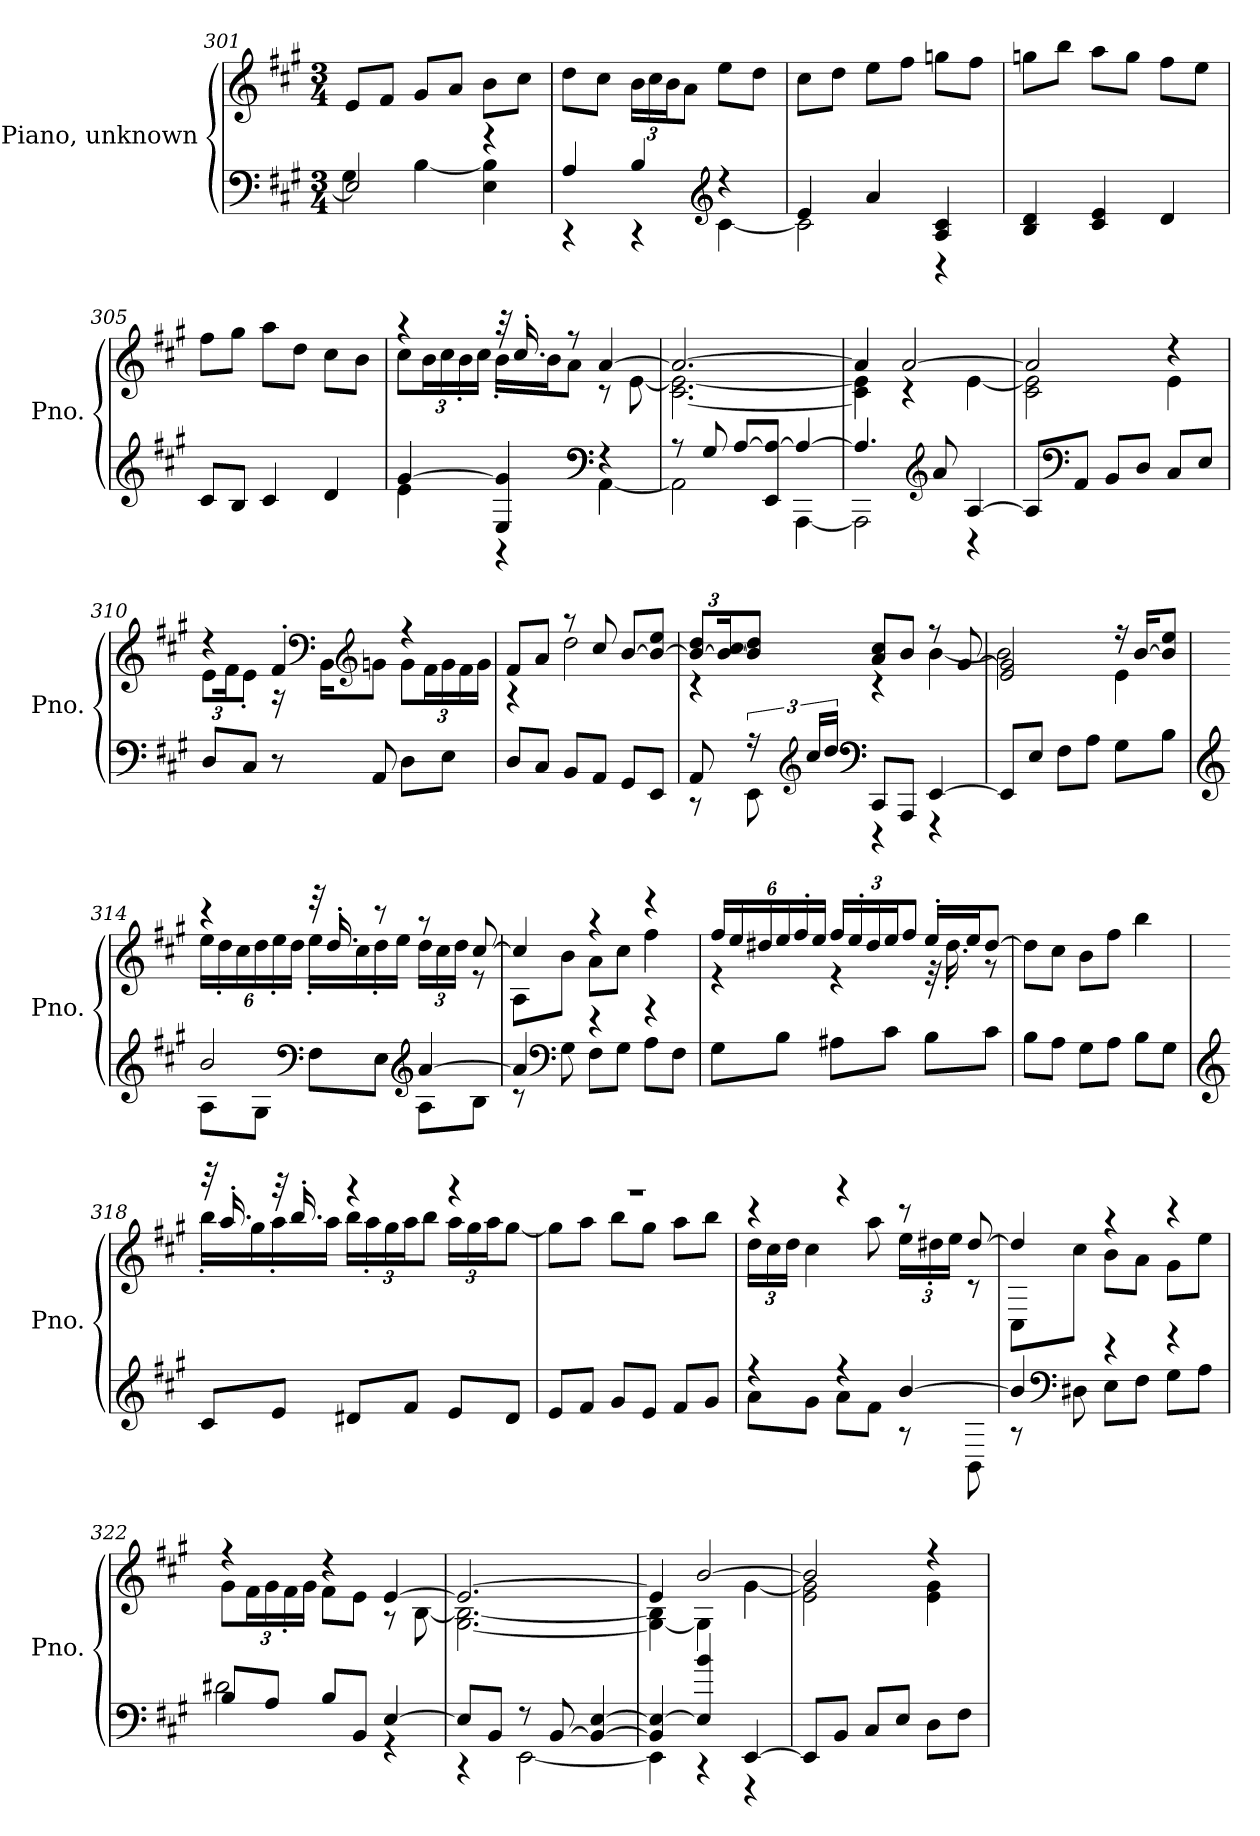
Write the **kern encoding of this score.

**kern	**kern
*part1	*part1
*staff2	*staff1
*I"Piano, unknown	*
*I'Pno.	*
*clefF4	*clefG2
*k[f#c#g#]	*k[f#c#g#]
*M3/4	*M3/4
=301	=301
*^	*
2E/]	4G#\	8e/L
.	.	8f#/J
.	[4B\	8g#/L
.	.	8a/J
4r	4E\ 4B\]	8b\L
.	.	8cc#\J
!!LO:LB:g=z
=302	=302	=302
4A/	4r	8dd\L
.	.	8cc#\J
*	*	*Xbrackettup
4B/	4r	24b\LL
.	.	24cc#\
.	.	24b\J
.	.	8a\J
*clefG2	*	*
4r	[4c#\	8ee\L
.	.	8dd\J
=303	=303	=303
4e/	2c#\]	8cc#\L
.	.	8dd\J
4a/	.	8ee\L
.	.	8ff#\J
4A/ 4c#/	4r	8ggn\L
.	.	8ff#\J
*v	*v	*
=304	=304
4B/ 4d/	8ggn\L
.	8bb\J
4c#/ 4e/	8aa\L
.	8gg\J
4d/	8ff#\L
.	8ee\J
=305	=305
8c#/L	8ff#\L
8B/J	8gg#\J
4c#/	8aa\L
.	8dd\J
4d/	8cc#\L
.	8b\J
=306	=306
*^	*^
[4g#/	4e\	4r	12cc#\L
.	.	.	24b\L
.	.	.	24cc#\
.	.	.	24b'\
.	.	.	24cc#\JJ
4E/ 4g#/]	4r	32r	16b'\LL
.	.	16.cc#'/	.
.	.	.	16b\J
.	.	8r	8a\J
*clefF4	*	*	*
4r	[4AA\	[4a/	8r
.	.	.	[8e\
!!LO:LB:g=z	!!
=307	=307	=307	=307
8r	2AA\]	2.a/_	[2.c#\ 2.e\_
8G#/	.	.	.
[8A/L	.	.	.
8EE/ 8A/_J	.	.	.
4A/_	[4AAA\	.	.
=308	=308	=308	=308
4.A/]	2AAA\]	4a/]	4c#\] 4e\]
.	.	[2a/	4r
*clefG2	*	*	*
8a/	.	.	.
[4A/	4r	.	[4e\
*v	*v	*	*
=309	=309	=309
8A/L]	2a/]	2c#\ 2e\]
*clefF4	*	*
8AA/J	.	.
8BB/L	.	.
8D/J	.	.
8C#/L	4r	4e\
8E/J	.	.
=310	=310	=310
8D/L	4r	12e\L
.	.	24f#\K
8C#/J	.	8e'\J
8r	4f#'/	16r
*	*clefF4	*
.	.	16BB\KL
*	*clefG2	*
8AA/	.	8gn\J
8D\L	4r	12g\L
.	.	24f#\L
8E\J	.	24g\
.	.	24f#\
.	.	24g\JJ
!!LO:LB:g=z	!!
=311	=311	=311
8D/L	8f#/L	4r
8C#/J	8a/J	.
8BB/L	8r	2dd\
8AA/J	8cc#/	.
8GG#/L	[8b/L	.
8EE/J	8b/_ 8ee/J	.
=312	=312	=312
*^	*	*
8AA/	8r	12b/_ 12dd/L	4r
.	.	24b/_ 24cc#/K	.
24r	8EE\	8b/] 8dd/J	.
*clefG2	*	*	*
24cc#/LL	.	.	.
24dd/JJ	.	.	.
*clefF4	*	*	*
8CC#/L	4r	8a/ 8cc#/L	4r
8AAA/J	.	8b/J	.
[4EE/	4r	8r	[4b\
.	.	[8g#/	.
*v	*v	*	*
=313	=313	=313
8EE/L]	2e/ 2g#/]	2b\]
8E/J	.	.
8F#\L	.	.
8A\J	.	.
8G#\L	16r	4e\
.	[16b/KL	.
8B\J	8b/] 8ee/J	.
!!LO:PB:g=z	!!
=314	=314	=314
*clefG2	*	*
*^	*	*
2b/	8A\L	4r	24ee\LL
.	.	.	24dd'\
.	.	.	24cc#\
.	8G#\J	.	24dd\
.	.	.	24ee'\
.	.	.	24dd\JJ
*clefF4	*	*	*
.	8F#\L	32r	16ee'\LL
.	.	16.dd'/	.
.	.	.	16cc#\
.	8E\J	8r	16dd'\
.	.	.	16ee\JJ
*clefG2	*	*	*
[4a/	8A\L	8r	24dd\LL
.	.	.	24cc#\
.	.	.	24dd\JJ
.	8B\J	[8cc#/	8r
=315	=315	=315	=315
4a/]	8r	4cc#/]	8A\L
*clefF4	*	*	*
.	8G#\	.	8b\J
4r	8F#\L	4r	8a\L
.	8G#\J	.	8cc#\J
4r	8A\L	4r	4ff#\
.	8F#\J	.	.
*v	*v	*	*
=316	=316	=316
8G#\L	24ff#/LL	4r
.	24ee/	.
.	24dd#X/	.
8B\J	24ee/	.
.	24ff#'/	.
.	24ee/JJ	.
8A#X\L	24ff#/LL	4r
.	24ee'/	.
.	24dd#/	.
8c#\J	24ee/J	.
.	12ff#/J	.
8B\L	16ee'/LL	32r
.	.	16.dd#'\
.	16ee/J	.
8c#\J	[8dd#/J	8r
*	*v	*v
!!LO:LB:g=z
=317	=317
8B\L	8dd#\L]
8A\J	8cc#\J
8G#\L	8b\L
8A\J	8ff#\J
8B\L	4bb\
8G#\J	.
=318	=318
*clefG2	*
*	*^
8c#/L	32r	16bb'\LL
.	16.aa'/	.
.	.	16gg#\
8e/J	32r	16aa'\
.	16.bb'/	.
.	.	16aa\JJ
8d#X/L	4r	24bb\LL
.	.	24aa'\
.	.	24gg#\
8f#/J	.	24aa\J
.	.	12bb\J
8e/L	4r	24aa\LL
.	.	24gg#\
.	.	24aa\J
8d#/J	.	[8gg#\J
=319	=319	=319
8e/L	2.r	8gg#\L]
8f#/J	.	8aa\J
8g#/L	.	8bb\L
8e/J	.	8gg#\J
8f#/L	.	8aa\L
8g#/J	.	8bb\J
!!LO:LB:g=z	!!
=320	=320	=320
*^	*	*
4r	8a\L	4r	24dd\LL
.	.	.	24cc#\
.	.	.	24dd\JJ
.	8g#\J	.	4cc#\
4r	8a\L	4r	.
.	8f#\J	.	8aa\
[4b/	8r	8r	24ee\LL
.	.	.	24dd#X'\
.	.	.	24ee\JJ
.	8BB\	[8dd#/	8r
=321	=321	=321	=321
4b/]	8r	4dd#/]	8C#\L
*clefF4	*	*	*
.	8D#X\	.	8cc#\J
4r	8E\L	4r	8b\L
.	8F#\J	.	8a\J
4r	8G#\L	4r	8g#\L
.	8A\J	.	8ee\J
=322	=322	=322	=322
8B/L	2d#X\	4r	12g#\L
.	.	.	24f#\L
8A/J	.	.	24g#\
.	.	.	24f#'\
.	.	.	24g#\JJ
8B/L	.	4r	8f#\L
8BB/J	.	.	8e\J
[4E/	4r	[4e/	8r
.	.	.	[8B\
=323	=323	=323	=323
8E/L]	4r	2.e/_	[2.G#\ 2.B\_
8BB/J	.	.	.
8r	[2EE\	.	.
[8BB/	.	.	.
4BB/_ [4E/	.	.	.
=324	=324	=324	=324
4BB/] 4E/_	4EE\]	4e/]	4G#\_ 4B\]
4E/] 4b/	4r	[2b/	4G#\]
[4EE/	4r	.	[4g#\
*v	*v	*	*
!!LO:LB:g=z	!!
=325	=325	=325
8EE/L]	2b/]	2e\ 2g#\]
8BB/J	.	.
8C#/L	.	.
8E/J	.	.
8D\L	4r	4e\ 4g#\
8F#\J	.	.
*	*v	*v
=	=
*-	*-
